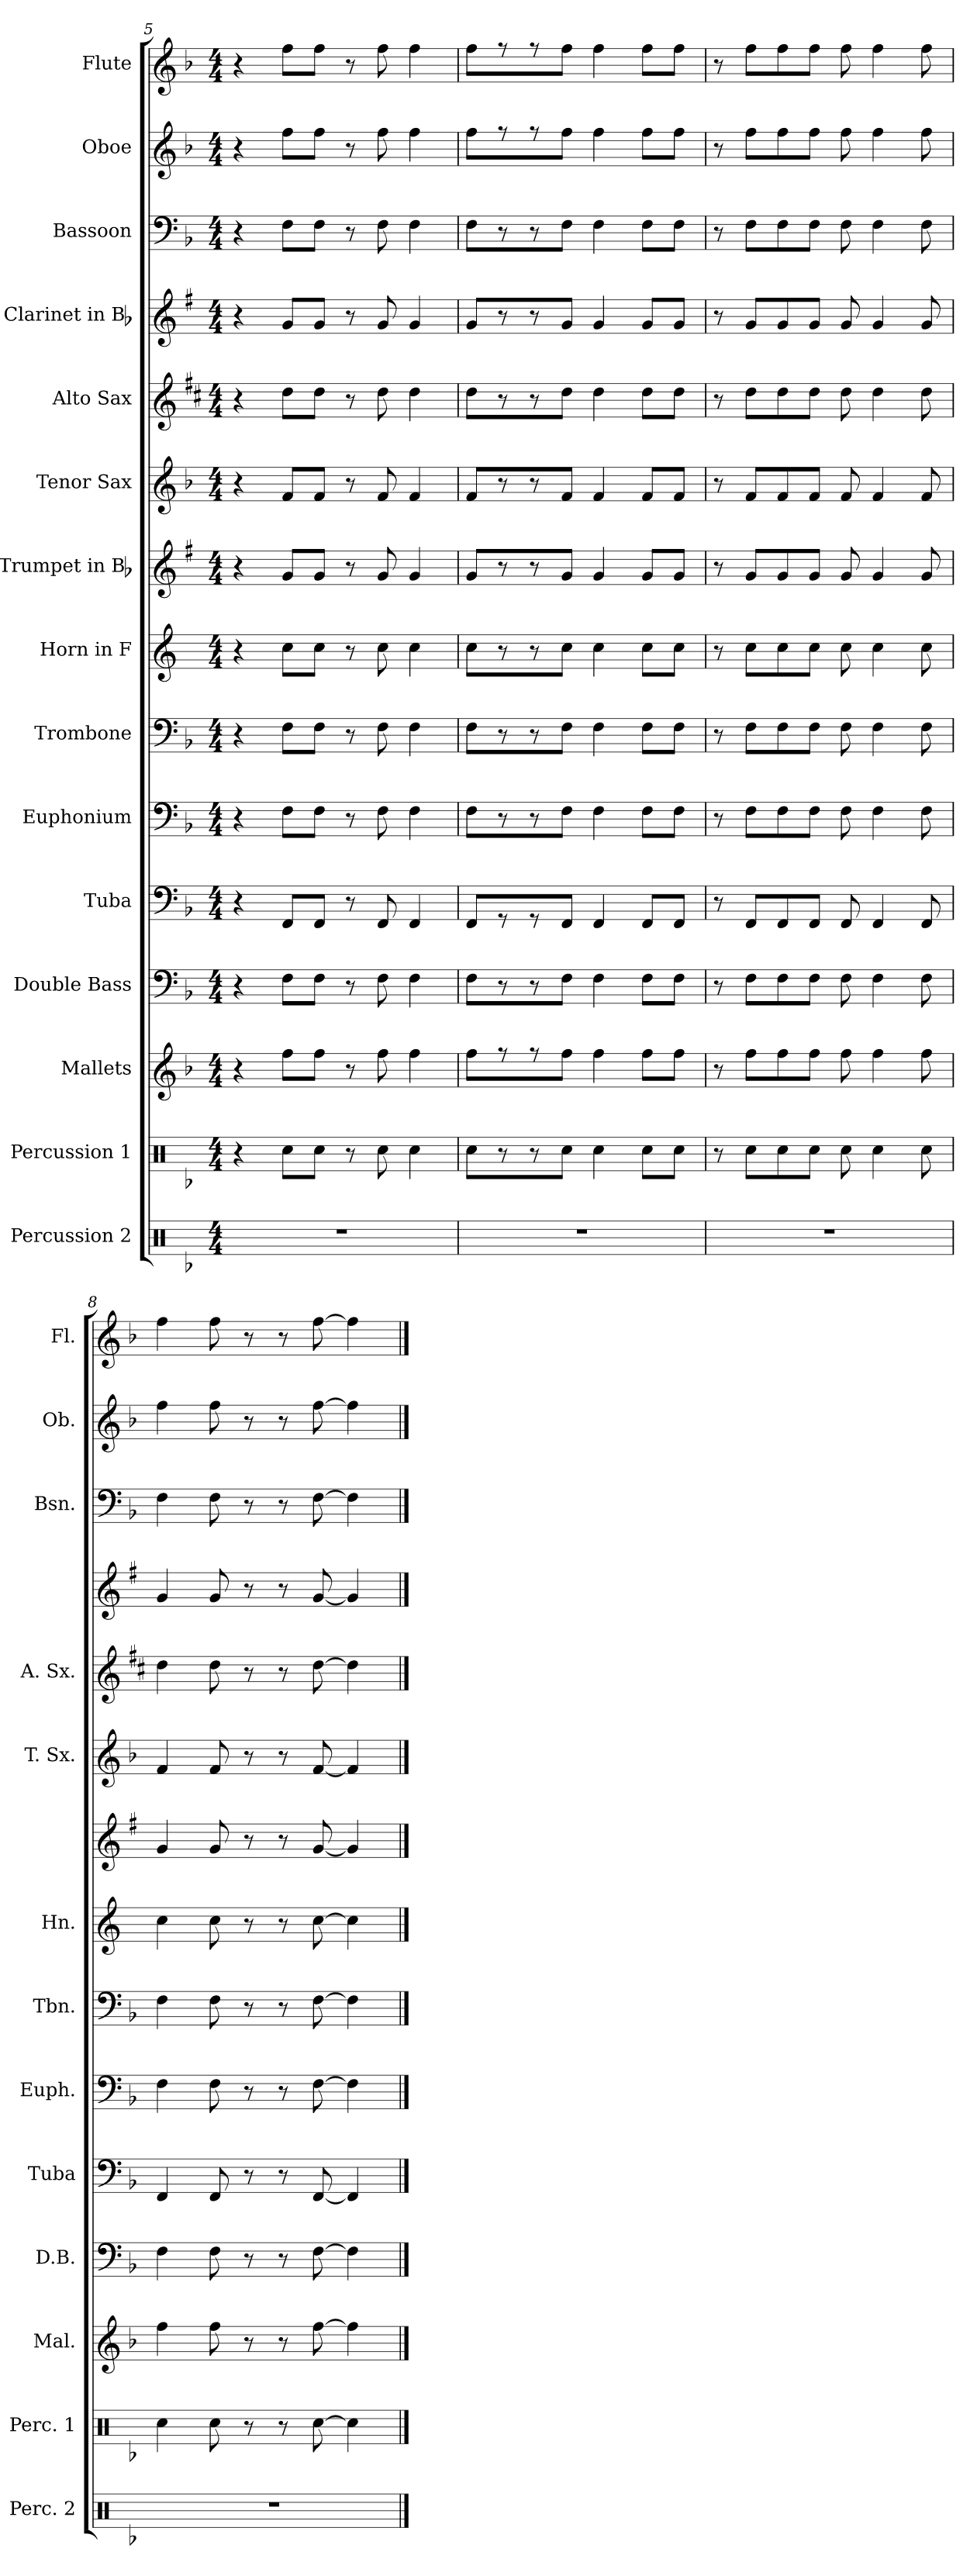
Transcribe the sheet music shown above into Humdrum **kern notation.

**kern	**kern	**kern	**kern	**kern	**kern	**kern	**kern	**kern	**kern	**kern	**kern	**kern	**kern	**kern
*part15	*part14	*part13	*part12	*part11	*part10	*part9	*part8	*part7	*part6	*part5	*part4	*part3	*part2	*part1
*staff15	*staff14	*staff13	*staff12	*staff11	*staff10	*staff9	*staff8	*staff7	*staff6	*staff5	*staff4	*staff3	*staff2	*staff1
*I"Percussion 2	*I"Percussion 1	*I"Mallets	*I"Double Bass	*I"Tuba	*I"Euphonium	*I"Trombone	*I"Horn in F	*I"Trumpet in Bb	*I"Tenor Sax	*I"Alto Sax	*I"Clarinet in Bb	*I"Bassoon	*I"Oboe	*I"Flute
*I'Perc. 2	*I'Perc. 1	*I'Mal.	*I'D.B.	*I'Tuba	*I'Euph.	*I'Tbn.	*I'Hn.	*	*I'T. Sx.	*I'A. Sx.	*	*I'Bsn.	*I'Ob.	*I'Fl.
*clefX	*clefX	*clefG2	*clefF4	*clefF4	*clefF4	*clefF4	*clefG2	*clefG2	*clefG2	*clefG2	*clefG2	*clefF4	*clefG2	*clefG2
*	*	*	*ITrd7c12	*	*	*	*ITrd4c7	*ITrd1c2	*ITrd8c14	*ITrd5c9	*ITrd1c2	*	*	*
*k[b-]	*k[b-]	*k[b-]	*k[b-]	*k[b-]	*k[b-]	*k[b-]	*k[b-]	*k[b-]	*k[b-]	*k[b-]	*k[b-]	*k[b-]	*k[b-]	*k[b-]
*F:	*F:	*F:	*F:	*F:	*F:	*F:	*F:	*F:	*F:	*F:	*F:	*F:	*F:	*F:
*M4/4	*M4/4	*M4/4	*M4/4	*M4/4	*M4/4	*M4/4	*M4/4	*M4/4	*M4/4	*M4/4	*M4/4	*M4/4	*M4/4	*M4/4
=5	=5	=5	=5	=5	=5	=5	=5	=5	=5	=5	=5	=5	=5	=5
1r	4r	4r	4r	4r	4r	4r	4r	4r	4r	4r	4r	4r	4r	4r
.	8Rcc\L	8ff\L	8FF\L	8FF/L	8F\L	8F\L	8f\L	8f/L	8F/L	8f\L	8f/L	8F\L	8ff\L	8ff\L
.	8Rcc\J	8ff\J	8FF\J	8FF/J	8F\J	8F\J	8f\J	8f/J	8F/J	8f\J	8f/J	8F\J	8ff\J	8ff\J
.	8r	8r	8r	8r	8r	8r	8r	8r	8r	8r	8r	8r	8r	8r
.	8Rcc\	8ff\	8FF\	8FF/	8F\	8F\	8f\	8f/	8F/	8f\	8f/	8F\	8ff\	8ff\
.	4Rcc\	4ff\	4FF\	4FF/	4F\	4F\	4f\	4f/	4F/	4f\	4f/	4F\	4ff\	4ff\
=6	=6	=6	=6	=6	=6	=6	=6	=6	=6	=6	=6	=6	=6	=6
1r	8Rcc\L	8ff\L	8FF\L	8FF/L	8F\L	8F\L	8f\L	8f/L	8F/L	8f\L	8f/L	8F\L	8ff\L	8ff\L
.	8r	8r	8r	8r	8r	8r	8r	8r	8r	8r	8r	8r	8r	8r
.	8r	8r	8r	8r	8r	8r	8r	8r	8r	8r	8r	8r	8r	8r
.	8Rcc\J	8ff\J	8FF\J	8FF/J	8F\J	8F\J	8f\J	8f/J	8F/J	8f\J	8f/J	8F\J	8ff\J	8ff\J
.	4Rcc\	4ff\	4FF\	4FF/	4F\	4F\	4f\	4f/	4F/	4f\	4f/	4F\	4ff\	4ff\
.	8Rcc\L	8ff\L	8FF\L	8FF/L	8F\L	8F\L	8f\L	8f/L	8F/L	8f\L	8f/L	8F\L	8ff\L	8ff\L
.	8Rcc\J	8ff\J	8FF\J	8FF/J	8F\J	8F\J	8f\J	8f/J	8F/J	8f\J	8f/J	8F\J	8ff\J	8ff\J
=7	=7	=7	=7	=7	=7	=7	=7	=7	=7	=7	=7	=7	=7	=7
1r	8r	8r	8r	8r	8r	8r	8r	8r	8r	8r	8r	8r	8r	8r
.	8Rcc\L	8ff\L	8FF\L	8FF/L	8F\L	8F\L	8f\L	8f/L	8F/L	8f\L	8f/L	8F\L	8ff\L	8ff\L
.	8Rcc\	8ff\	8FF\	8FF/	8F\	8F\	8f\	8f/	8F/	8f\	8f/	8F\	8ff\	8ff\
.	8Rcc\J	8ff\J	8FF\J	8FF/J	8F\J	8F\J	8f\J	8f/J	8F/J	8f\J	8f/J	8F\J	8ff\J	8ff\J
.	8Rcc\	8ff\	8FF\	8FF/	8F\	8F\	8f\	8f/	8F/	8f\	8f/	8F\	8ff\	8ff\
.	4Rcc\	4ff\	4FF\	4FF/	4F\	4F\	4f\	4f/	4F/	4f\	4f/	4F\	4ff\	4ff\
.	8Rcc\	8ff\	8FF\	8FF/	8F\	8F\	8f\	8f/	8F/	8f\	8f/	8F\	8ff\	8ff\
=8	=8	=8	=8	=8	=8	=8	=8	=8	=8	=8	=8	=8	=8	=8
1r	4Rcc\	4ff\	4FF\	4FF/	4F\	4F\	4f\	4f/	4F/	4f\	4f/	4F\	4ff\	4ff\
.	8Rcc\	8ff\	8FF\	8FF/	8F\	8F\	8f\	8f/	8F/	8f\	8f/	8F\	8ff\	8ff\
.	8r	8r	8r	8r	8r	8r	8r	8r	8r	8r	8r	8r	8r	8r
.	8r	8r	8r	8r	8r	8r	8r	8r	8r	8r	8r	8r	8r	8r
.	[8Rcc\	[8ff\	[8FF\	[8FF/	[8F\	[8F\	[8f\	[8f/	[8F/	[8f\	[8f/	[8F\	[8ff\	[8ff\
.	4Rcc\]	4ff\]	4FF\]	4FF/]	4F\]	4F\]	4f\]	4f/]	4F/]	4f\]	4f/]	4F\]	4ff\]	4ff\]
==	==	==	==	==	==	==	==	==	==	==	==	==	==	==
*-	*-	*-	*-	*-	*-	*-	*-	*-	*-	*-	*-	*-	*-	*-
